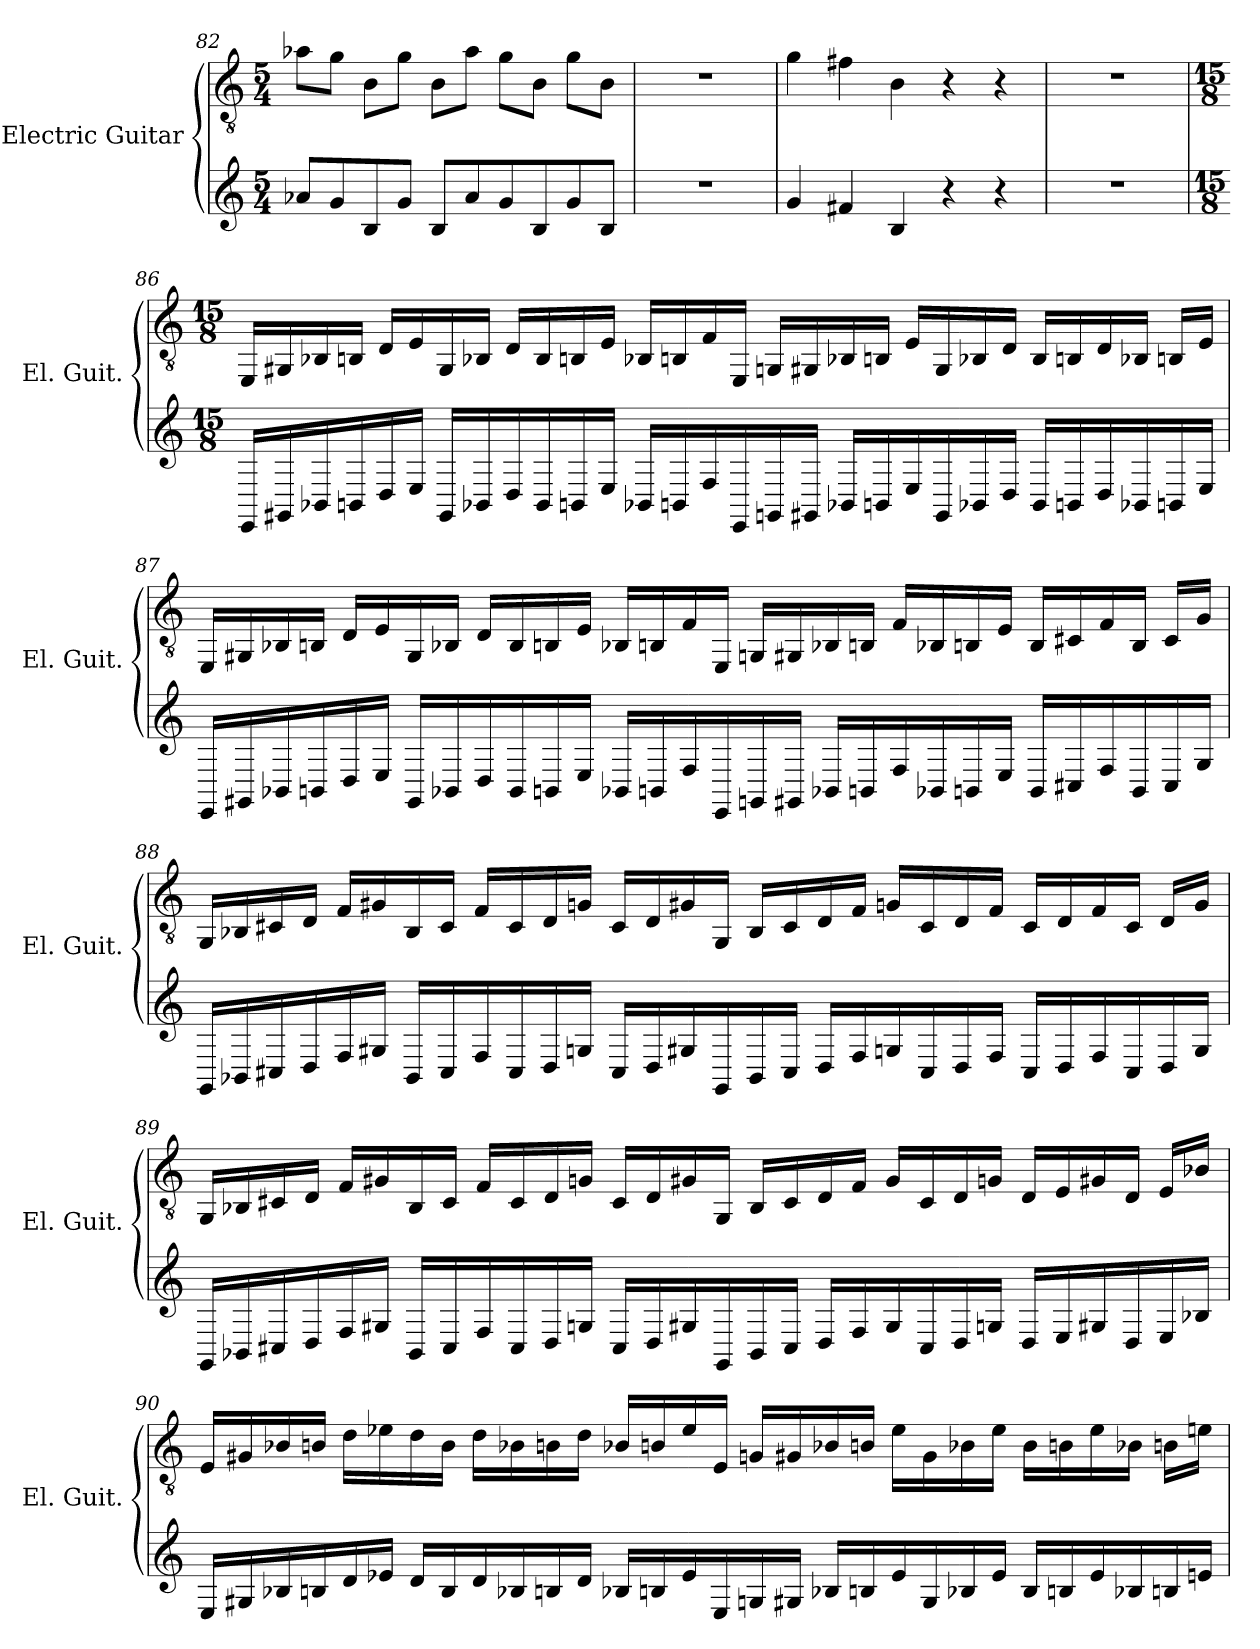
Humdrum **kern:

**kern	**kern
*part1	*part1
*staff2	*staff1
*I"Electric Guitar	*
*I'El. Guit.	*
*	*clefGv2
*k[]	*k[]
*M5/4	*M5/4
=82	=82
8a-L	8a-X\L
8g	8g\J
8B	8B\L
8gJ	8g\J
8BL	8B\L
8a-	8a-\J
8g	8g\L
8B	8B\J
8g	8g\L
8BJ	8B\J
=83	=83
4%5r	4%5r
=84	=84
4g	4g\
4f#	4f#X\
4B	4B\
4r	4r
4r	4r
=85	=85
4%5r	4%5r
!!LO:PB:g=z
=86	=86
*M15/8	*M15/8
16EELL	16EE/LL
16GG#X	16GG#X/
16BB-X	16BB-X/
16BBn	16BBn/JJ
16D	16D/LL
16EJJ	16E/
16GG#LL	16GG#/
16BB-X	16BB-X/JJ
16D	16D/LL
16BB-	16BB-/
16BBn	16BBn/
16EJJ	16E/JJ
16BB-XLL	16BB-X/LL
16BBn	16BBn/
16F	16F/
16EE	16EE/JJ
16GGn	16GGn/LL
16GG#XJJ	16GG#X/
16BB-XLL	16BB-X/
16BBn	16BBn/JJ
16E	16E/LL
16GG#	16GG#/
16BB-X	16BB-X/
16DJJ	16D/JJ
16BB-LL	16BB-/LL
16BBn	16BBn/
16D	16D/
16BB-X	16BB-X/JJ
16BBn	16BBn/LL
16EJJ	16E/JJ
!!LO:LB:g=z
=87	=87
16EELL	16EE/LL
16GG#X	16GG#X/
16BB-X	16BB-X/
16BBn	16BBn/JJ
16D	16D/LL
16EJJ	16E/
16GG#LL	16GG#/
16BB-X	16BB-X/JJ
16D	16D/LL
16BB-	16BB-/
16BBn	16BBn/
16EJJ	16E/JJ
16BB-XLL	16BB-X/LL
16BBn	16BBn/
16F	16F/
16EE	16EE/JJ
16GGn	16GGn/LL
16GG#XJJ	16GG#X/
16BB-XLL	16BB-X/
16BBn	16BBn/JJ
16F	16F/LL
16BB-	16BB-X/
16BB	16BBn/
16EJJ	16E/JJ
16BBLL	16BB/LL
16C#	16C#X/
16F	16F/
16BB	16BB/JJ
16C#	16C#/LL
16GJJ	16G/JJ
!!LO:LB:g=z
=88	=88
16GGLL	16GG/LL
16BB-	16BB-X/
16C#	16C#X/
16D	16D/JJ
16F	16F/LL
16G#JJ	16G#X/
16BB-LL	16BB-/
16C#	16C#/JJ
16F	16F/LL
16C#	16C#/
16D	16D/
16GJJ	16Gn/JJ
16C#LL	16C#/LL
16D	16D/
16G#	16G#X/
16GG	16GG/JJ
16BB-	16BB-/LL
16C#JJ	16C#/
16DLL	16D/
16F	16F/JJ
16G	16Gn/LL
16C#	16C#/
16D	16D/
16FJJ	16F/JJ
16C#LL	16C#/LL
16D	16D/
16F	16F/
16C#	16C#/JJ
16D	16D/LL
16GJJ	16G/JJ
!!LO:LB:g=z
=89	=89
16GGLL	16GG/LL
16BB-	16BB-X/
16C#	16C#X/
16D	16D/JJ
16F	16F/LL
16G#JJ	16G#X/
16BB-LL	16BB-/
16C#	16C#/JJ
16F	16F/LL
16C#	16C#/
16D	16D/
16GJJ	16Gn/JJ
16C#LL	16C#/LL
16D	16D/
16G#	16G#X/
16GG	16GG/JJ
16BB-	16BB-/LL
16C#JJ	16C#/
16DLL	16D/
16F	16F/JJ
16G#	16G#/LL
16C#	16C#/
16D	16D/
16GJJ	16Gn/JJ
16DLL	16D/LL
16E	16E/
16G#	16G#X/
16D	16D/JJ
16E	16E/LL
16B-JJ	16B-X/JJ
!!LO:LB:g=z
=90	=90
16ELL	16E/LL
16G#	16G#X/
16B-	16B-X/
16B	16Bn/JJ
16d	16d\LL
16e-JJ	16e-X\
16dLL	16d\
16B	16B\JJ
16d	16d\LL
16B-	16B-X\
16B	16Bn\
16dJJ	16d\JJ
16B-LL	16B-X/LL
16B	16Bn/
16e-	16e-/
16E	16E/JJ
16G	16Gn/LL
16G#JJ	16G#X/
16B-LL	16B-X/
16B	16Bn/JJ
16e-	16e-\LL
16G#	16G#\
16B-	16B-X\
16e-JJ	16e-\JJ
16B-LL	16B-\LL
16B	16Bn\
16e-	16e-\
16B-	16B-X\JJ
16B	16Bn\LL
16eJJ	16en\JJ
=	=
*-	*-
